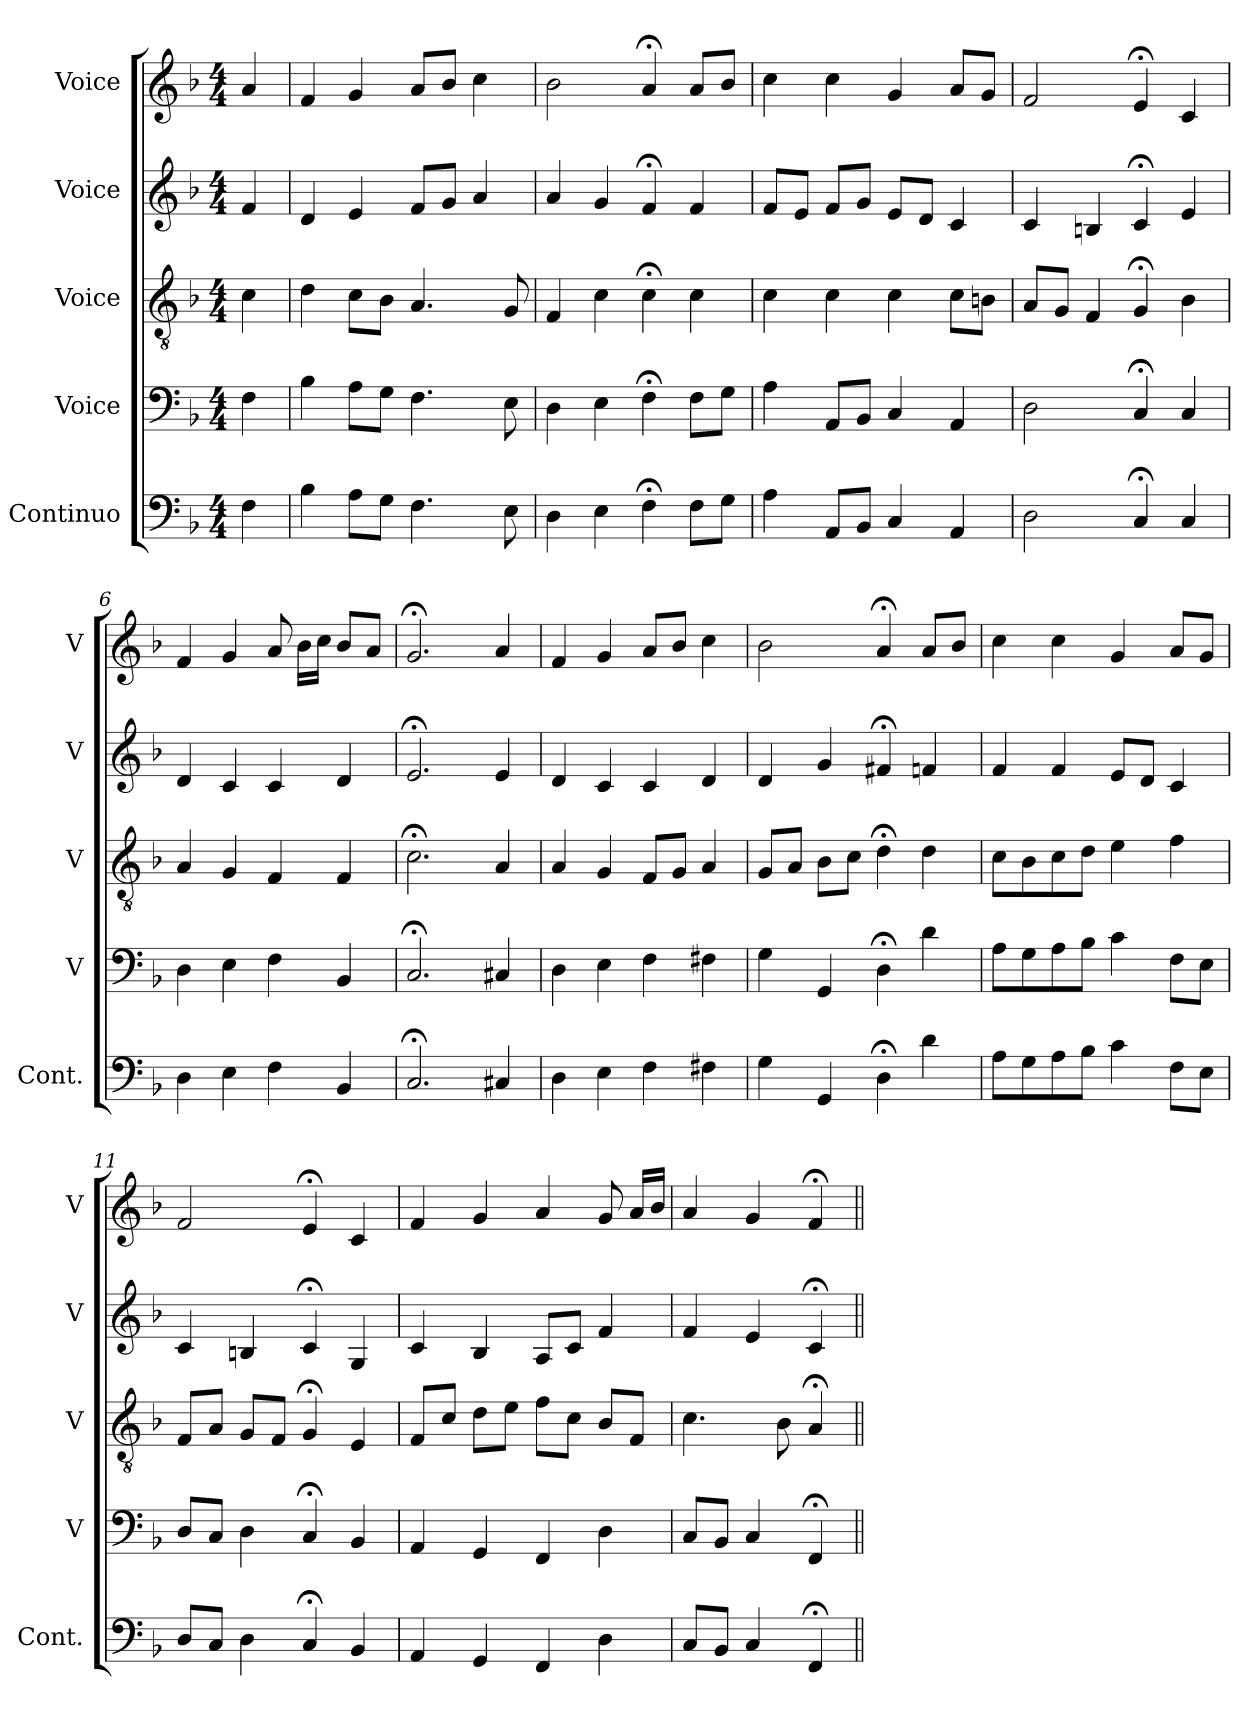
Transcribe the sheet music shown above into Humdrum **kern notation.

**kern	**kern	**kern	**kern	**kern
*part5	*part4	*part3	*part2	*part1
*staff5	*staff4	*staff3	*staff2	*staff1
*I"Continuo	*I"Voice	*I"Voice	*I"Voice	*I"Voice
*I'Cont.	*I'V	*I'V	*I'V	*I'V
*clefF4	*clefF4	*clefGv2	*clefG2	*clefG2
*k[b-]	*k[b-]	*k[b-]	*k[b-]	*k[b-]
*M4/4	*M4/4	*M4/4	*M4/4	*M4/4
=	=	=	=	=
4F	4F	4c	4f	4a
=2	=2	=2	=2	=2
4B-	4B-	4d	4d	4f
8AL	8AL	8cL	4e	4g
8GJ	8GJ	8B-J	.	.
4.F	4.F	4.A	8fL	8aL
.	.	.	8gJ	8b-J
.	.	.	4a	4cc
8E	8E	8G	.	.
=3	=3	=3	=3	=3
4D	4D	4F	4a	2b-
4E	4E	4c	4g	.
4F;<	4F;<	4c;<	4f;<	4a;<
8FL	8FL	4c	4f	8aL
8GJ	8GJ	.	.	8b-J
=4	=4	=4	=4	=4
4A	4A	4c	8fL	4cc
.	.	.	8eJ	.
8AAL	8AAL	4c	8fL	4cc
8BB-J	8BB-J	.	8gJ	.
4C	4C	4c	8eL	4g
.	.	.	8dJ	.
4AA	4AA	8cL	4c	8aL
.	.	8BnJ	.	8gJ
=5	=5	=5	=5	=5
2D	2D	8AL	4c	2f
.	.	8GJ	.	.
.	.	4F	4Bn	.
4C;<	4C;<	4G;<	4c;<	4e;<
4C	4C	4B-	4e	4c
=6	=6	=6	=6	=6
4D	4D	4A	4d	4f
4E	4E	4G	4c	4g
4F	4F	4F	4c	8a
.	.	.	.	16b-LL
.	.	.	.	16ccJJ
4BB-	4BB-	4F	4d	8b-L
.	.	.	.	8aJ
=7	=7	=7	=7	=7
2.C;<	2.C;<	2.c;<	2.e;<	2.g;<
4C#X	4C#X	4A	4e	4a
=8	=8	=8	=8	=8
4D	4D	4A	4d	4f
4E	4E	4G	4c	4g
4F	4F	8FL	4c	8aL
.	.	8GJ	.	8b-J
4F#X	4F#X	4A	4d	4cc
=9	=9	=9	=9	=9
4G	4G	8GL	4d	2b-
.	.	8AJ	.	.
4GG	4GG	8B-L	4g	.
.	.	8cJ	.	.
4D;<	4D;<	4d;<	4f#X;<	4a;<
4d	4d	4d	4fn	8aL
.	.	.	.	8b-J
=10	=10	=10	=10	=10
8AL	8AL	8cL	4f	4cc
8G	8G	8B-	.	.
8A	8A	8c	4f	4cc
8B-J	8B-J	8dJ	.	.
4c	4c	4e	8eL	4g
.	.	.	8dJ	.
8FL	8FL	4f	4c	8aL
8EJ	8EJ	.	.	8gJ
=11	=11	=11	=11	=11
8DL	8DL	8FL	4c	2f
8CJ	8CJ	8AJ	.	.
4D	4D	8GL	4Bn	.
.	.	8FJ	.	.
4C;<	4C;<	4G;<	4c;<	4e;<
4BB-	4BB-	4E	4G	4c
=12	=12	=12	=12	=12
4AA	4AA	8FL	4c	4f
.	.	8cJ	.	.
4GG	4GG	8dL	4B-	4g
.	.	8eJ	.	.
4FF	4FF	8fL	8AL	4a
.	.	8cJ	8cJ	.
4D	4D	8B-L	4f	8g
.	.	8FJ	.	16aLL
.	.	.	.	16b-JJ
=13	=13	=13	=13	=13
8CL	8CL	4.c	4f	4a
8BB-J	8BB-J	.	.	.
4C	4C	.	4e	4g
.	.	8B-	.	.
4FF;<	4FF;<	4A;<	4c;<	4f;<
=||	=||	=||	=||	=||
*-	*-	*-	*-	*-
